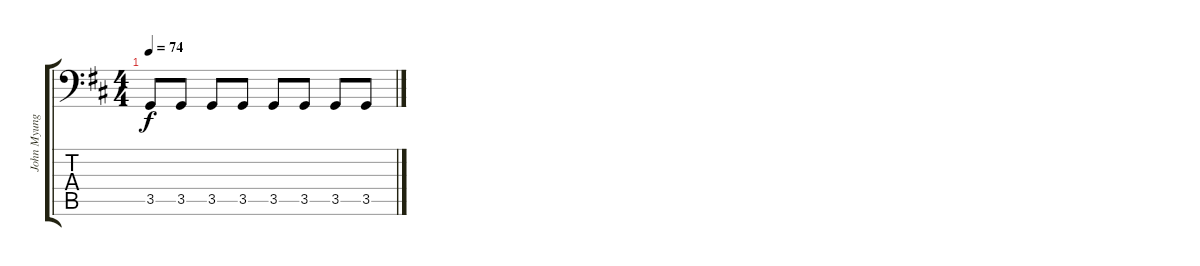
\track ("John Myung" "John Myung") {instrument slapbass1}
\staff {score tabs}
\tuning (B2 G2 D2 A1 E1 B0) {hide}
\ts (4 4)
\tempo 74
\clef f4
\ks bminor
3.5.8{dy f} 3.5.8 3.5.8 3.5.8 3.5.8 3.5.8 3.5.8 3.5.8
